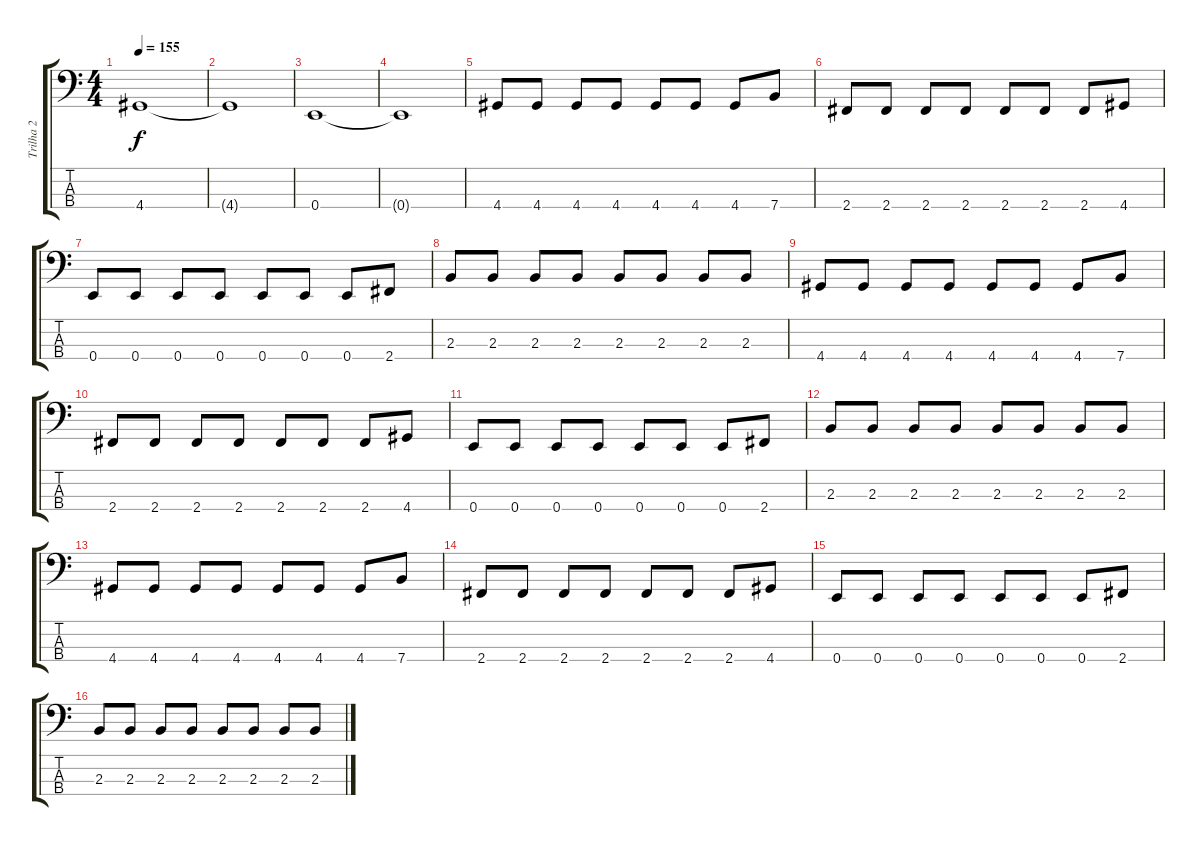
\track ("Trilha 2" "Trilha 2") {instrument electricbassfinger}
\staff {score tabs}
\tuning (G2 D2 A1 E1) {hide}
\ts (4 4)
\tempo 155
\clef f4
\ks c
4.4.1{dy f} |
4.4{t}.1 |
0.4.1 |
0.4{t}.1 |
4.4.8 4.4.8 4.4.8 4.4.8 4.4.8 4.4.8 4.4.8 7.4.8 |
2.4.8 2.4.8 2.4.8 2.4.8 2.4.8 2.4.8 2.4.8 4.4.8 |
0.4.8 0.4.8 0.4.8 0.4.8 0.4.8 0.4.8 0.4.8 2.4.8 |
2.3.8 2.3.8 2.3.8 2.3.8 2.3.8 2.3.8 2.3.8 2.3.8 |
4.4.8 4.4.8 4.4.8 4.4.8 4.4.8 4.4.8 4.4.8 7.4.8 |
2.4.8 2.4.8 2.4.8 2.4.8 2.4.8 2.4.8 2.4.8 4.4.8 |
0.4.8 0.4.8 0.4.8 0.4.8 0.4.8 0.4.8 0.4.8 2.4.8 |
2.3.8 2.3.8 2.3.8 2.3.8 2.3.8 2.3.8 2.3.8 2.3.8 |
4.4.8 4.4.8 4.4.8 4.4.8 4.4.8 4.4.8 4.4.8 7.4.8 |
2.4.8 2.4.8 2.4.8 2.4.8 2.4.8 2.4.8 2.4.8 4.4.8 |
0.4.8 0.4.8 0.4.8 0.4.8 0.4.8 0.4.8 0.4.8 2.4.8 |
2.3.8 2.3.8 2.3.8 2.3.8 2.3.8 2.3.8 2.3.8 2.3.8
